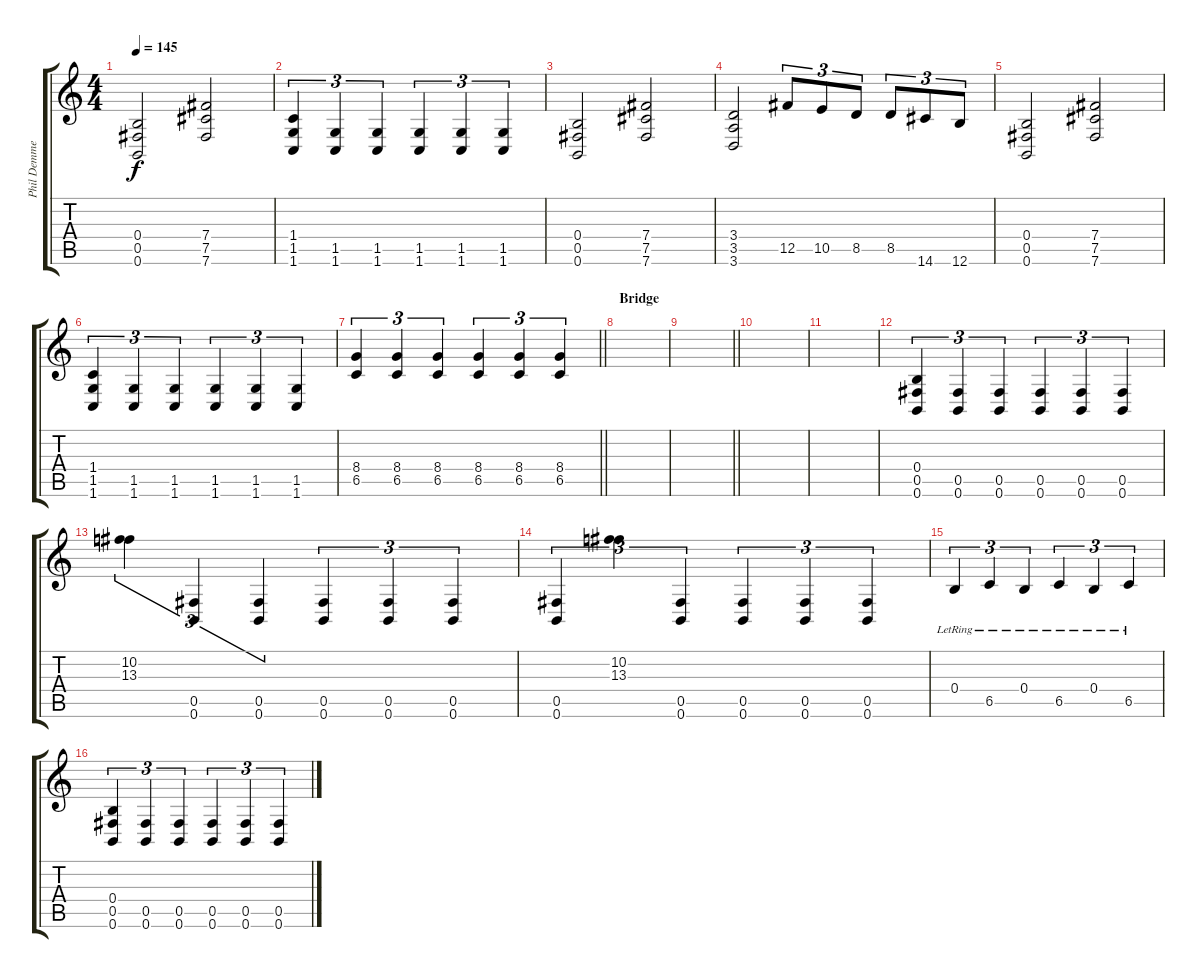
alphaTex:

\track ("Phil Demmel" "Phil Demme") {instrument distortionguitar}
\staff {score tabs}
\tuning (Db4 Ab3 E3 B2 Gb2 B1) {hide}
\ts (4 4)
\tempo 145
\clef g2
\ks c
(0.4 0.5 0.6).2{dy f} (7.4 7.5 7.6).2 |
(1.4 1.5 1.6).4{tu (3 2)} (1.5 1.6).4{tu (3 2)} (1.5 1.6).4{tu (3 2)} (1.5 1.6).4{tu (3 2)} (1.5 1.6).4{tu (3 2)} (1.5 1.6).4{tu (3 2)} |
(0.4 0.5 0.6).2 (7.4 7.5 7.6).2 |
(3.4 3.5 3.6).2 12.5.8{tu (3 2)} 10.5.8{tu (3 2)} 8.5.8{tu (3 2)} 8.5.8{tu (3 2)} 14.6.8{tu (3 2)} 12.6.8{tu (3 2)} |
(0.4 0.5 0.6).2 (7.4 7.5 7.6).2 |
(1.4 1.5 1.6).4{tu (3 2)} (1.5 1.6).4{tu (3 2)} (1.5 1.6).4{tu (3 2)} (1.5 1.6).4{tu (3 2)} (1.5 1.6).4{tu (3 2)} (1.5 1.6).4{tu (3 2)} |
\barLineRight lightlight
(8.4 6.5).4{tu (3 2)} (8.4 6.5).4{tu (3 2)} (8.4 6.5).4{tu (3 2)} (8.4 6.5).4{tu (3 2)} (8.4 6.5).4{tu (3 2)} (8.4 6.5).4{tu (3 2)} |
\section ("" "Bridge")
|
\barLineRight lightlight
|
|
|
(0.4 0.5 0.6).4{tu (3 2)} (0.5 0.6).4{tu (3 2)} (0.5 0.6).4{tu (3 2)} (0.5 0.6).4{tu (3 2)} (0.5 0.6).4{tu (3 2)} (0.5 0.6).4{tu (3 2)} |
(10.2 13.3).4{tu (3 2)} (0.5 0.6).4{tu (3 2)} (0.5 0.6).4{tu (3 2)} (0.5 0.6).4{tu (3 2)} (0.5 0.6).4{tu (3 2)} (0.5 0.6).4{tu (3 2)} |
(0.5 0.6).4{tu (3 2)} (10.2 13.3).4{tu (3 2)} (0.5 0.6).4{tu (3 2)} (0.5 0.6).4{tu (3 2)} (0.5 0.6).4{tu (3 2)} (0.5 0.6).4{tu (3 2)} |
0.4{lr}.4{tu (3 2)} 6.5{lr}.4{tu (3 2)} 0.4{lr}.4{tu (3 2)} 6.5{lr}.4{tu (3 2)} 0.4{lr}.4{tu (3 2)} 6.5{lr}.4{tu (3 2)} |
(0.4 0.5 0.6).4{tu (3 2)} (0.5 0.6).4{tu (3 2)} (0.5 0.6).4{tu (3 2)} (0.5 0.6).4{tu (3 2)} (0.5 0.6).4{tu (3 2)} (0.5 0.6).4{tu (3 2)}
